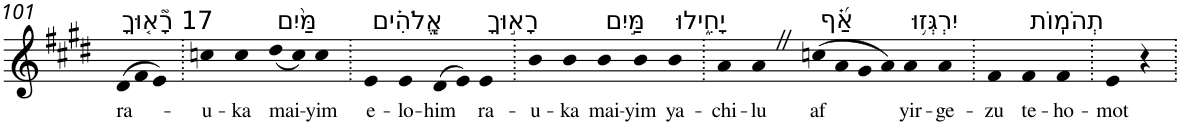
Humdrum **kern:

**kern	**text
*part1	*part1
*staff1	*staff1
*I"Piano	*
*I'Pno	*
!!LO:PB:g=z
*clefG2	*
*k[f#c#g#d#]	*
*E:	*
*Xtuplet	*
=101	=101
!LO:TX:a:t=17 רָ֘א֤וּךָ	!
!	!LO:LY:b
(>12d#	ra-
12f#	.
12e)	.
=102.	=102.
!	!LO:LY:b
4ccn	-u-
!	!LO:LY:b
4cc	-ka
!LO:TX:a:t=מַּ֨יִם	!
!	!LO:LY:b
(<8dd#	mai-
8cc)	.
!	!LO:LY:b
4cc	-yim
=103.	=103.
!LO:TX:a:t=אֱֽלֹהִ֗ים	!
!	!LO:LY:b
4e	e-
!	!LO:LY:b
4e	-lo-
!	!LO:LY:b
(>8d#	-him
8e)	.
!LO:TX:a:t=רָא֣וּךָ	!
!	!LO:LY:b
4e	ra-
=104.	=104.
!	!LO:LY:b
4b	-u-
!	!LO:LY:b
4b	-ka
!LO:TX:a:t=מַּ֣יִם	!
!	!LO:LY:b
4b	mai-
!	!LO:LY:b
4b	-yim
!LO:TX:a:t=יָחִ֑ילוּ	!
!	!LO:LY:b
4b	ya-
=105.	=105.
!	!LO:LY:b
4a	-chi-
!	!LO:LY:b
4aZ	-lu
!LO:TX:a:t=אַ֝֗ף	!
!	!LO:LY:b
(>8ccn	af
8a	.
8g#	.
8a)	.
!LO:TX:a:t=יִרְגְּז֥וּ	!
!	!LO:LY:b
4a	yir-
!	!LO:LY:b
4a	-ge-
=106.	=106.
!	!LO:LY:b
4f#	-zu
!LO:TX:a:t=תְהֹמֽוֹת	!
!	!LO:LY:b
4f#	te-
!	!LO:LY:b
4f#	-ho-
=107.	=107.
!	!LO:LY:b
4e	-mot
4r	.
=.	=.
*-	*-
